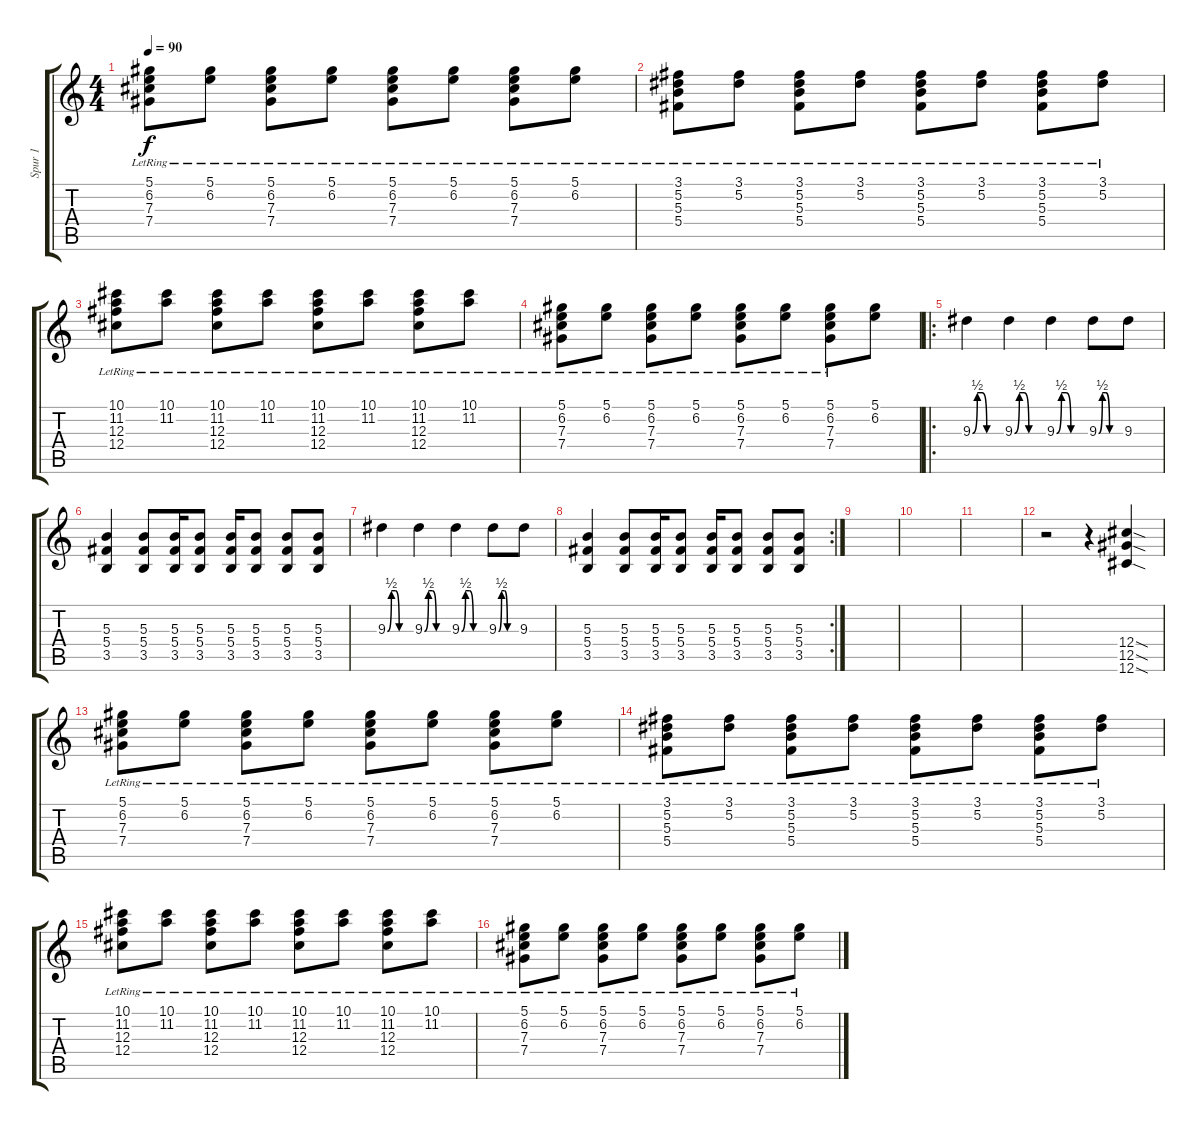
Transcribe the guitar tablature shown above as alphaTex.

\track ("Spur 1" "Spur 1") {instrument distortionguitar}
\staff {score tabs}
\tuning (Eb4 Bb3 Gb3 Db3 Ab2 Db2) {hide}
\ts (4 4)
\tempo 90
\clef g2
\ks c
(5.1{lr} 6.2{lr} 7.3{lr} 7.4{lr}).8{dy f} (5.1{lr} 6.2{lr}).8 (5.1{lr} 6.2{lr} 7.3{lr} 7.4{lr}).8 (5.1{lr} 6.2{lr}).8 (5.1{lr} 6.2{lr} 7.3{lr} 7.4{lr}).8 (5.1{lr} 6.2{lr}).8 (5.1{lr} 6.2{lr} 7.3{lr} 7.4{lr}).8 (5.1{lr} 6.2{lr}).8 |
(3.1{lr} 5.2 5.3 5.4).8 (3.1 5.2{lr}).8 (3.1{lr} 5.2 5.3 5.4).8 (3.1 5.2{lr}).8 (3.1{lr} 5.2 5.3 5.4).8 (3.1 5.2{lr}).8 (3.1{lr} 5.2 5.3 5.4).8 (3.1 5.2{lr}).8 |
(10.1{lr} 11.2 12.3 12.4).8 (10.1 11.2{lr}).8 (10.1{lr} 11.2 12.3 12.4).8 (10.1 11.2{lr}).8 (10.1{lr} 11.2 12.3 12.4).8 (10.1 11.2{lr}).8 (10.1{lr} 11.2 12.3 12.4).8 (10.1 11.2{lr}).8 |
(5.1{lr} 6.2{lr} 7.3{lr} 7.4{lr}).8 (5.1{lr} 6.2{lr}).8 (5.1{lr} 6.2{lr} 7.3{lr} 7.4{lr}).8 (5.1{lr} 6.2{lr}).8 (5.1{lr} 6.2{lr} 7.3{lr} 7.4{lr}).8 (5.1{lr} 6.2{lr}).8 (5.1{lr} 6.2{lr} 7.3{lr} 7.4{lr}).8 (5.1 6.2).8 |
\ro
9.3{be (custom 0 0 10 2 20 2 30 0 60 0)}.4 9.3{be (custom 0 0 10 2 20 2 30 0 60 0)}.4 9.3{be (custom 0 0 10 2 20 2 30 0 60 0)}.4 9.3{be (custom 0 0 10 2 20 2 30 0 60 0)}.8 9.3.8 |
(5.3 5.4 3.5).4 (5.3 5.4 3.5).8 (5.3 5.4 3.5).16 (5.3 5.4 3.5).8 (5.3 5.4 3.5).16 (5.3 5.4 3.5).8 (5.3 5.4 3.5).8 (5.3 5.4 3.5).8 |
9.3{be (custom 0 0 10 2 20 2 30 0 60 0)}.4 9.3{be (custom 0 0 10 2 20 2 30 0 60 0)}.4 9.3{be (custom 0 0 10 2 20 2 30 0 60 0)}.4 9.3{be (custom 0 0 10 2 20 2 30 0 60 0)}.8 9.3.8 |
\rc 2
(5.3 5.4 3.5).4 (5.3 5.4 3.5).8 (5.3 5.4 3.5).16 (5.3 5.4 3.5).8 (5.3 5.4 3.5).16 (5.3 5.4 3.5).8 (5.3 5.4 3.5).8 (5.3 5.4 3.5).8 |
|
|
|
r.2 r.4 (12.4{sod} 12.5{sod} 12.6{sod}).4 |
(5.1{lr} 6.2{lr} 7.3{lr} 7.4{lr}).8 (5.1{lr} 6.2{lr}).8 (5.1{lr} 6.2{lr} 7.3{lr} 7.4{lr}).8 (5.1{lr} 6.2{lr}).8 (5.1{lr} 6.2{lr} 7.3{lr} 7.4{lr}).8 (5.1{lr} 6.2{lr}).8 (5.1{lr} 6.2{lr} 7.3{lr} 7.4{lr}).8 (5.1{lr} 6.2{lr}).8 |
(3.1{lr} 5.2 5.3 5.4).8 (3.1 5.2{lr}).8 (3.1{lr} 5.2 5.3 5.4).8 (3.1 5.2{lr}).8 (3.1{lr} 5.2 5.3 5.4).8 (3.1 5.2{lr}).8 (3.1{lr} 5.2 5.3 5.4).8 (3.1 5.2{lr}).8 |
(10.1{lr} 11.2 12.3 12.4).8 (10.1 11.2{lr}).8 (10.1{lr} 11.2 12.3 12.4).8 (10.1 11.2{lr}).8 (10.1{lr} 11.2 12.3 12.4).8 (10.1 11.2{lr}).8 (10.1{lr} 11.2 12.3 12.4).8 (10.1 11.2{lr}).8 |
(5.1{lr} 6.2{lr} 7.3{lr} 7.4{lr}).8 (5.1{lr} 6.2{lr}).8 (5.1{lr} 6.2{lr} 7.3{lr} 7.4{lr}).8 (5.1{lr} 6.2{lr}).8 (5.1{lr} 6.2{lr} 7.3{lr} 7.4{lr}).8 (5.1{lr} 6.2{lr}).8 (5.1{lr} 6.2{lr} 7.3{lr} 7.4{lr}).8 (5.1{lr} 6.2{lr}).8
